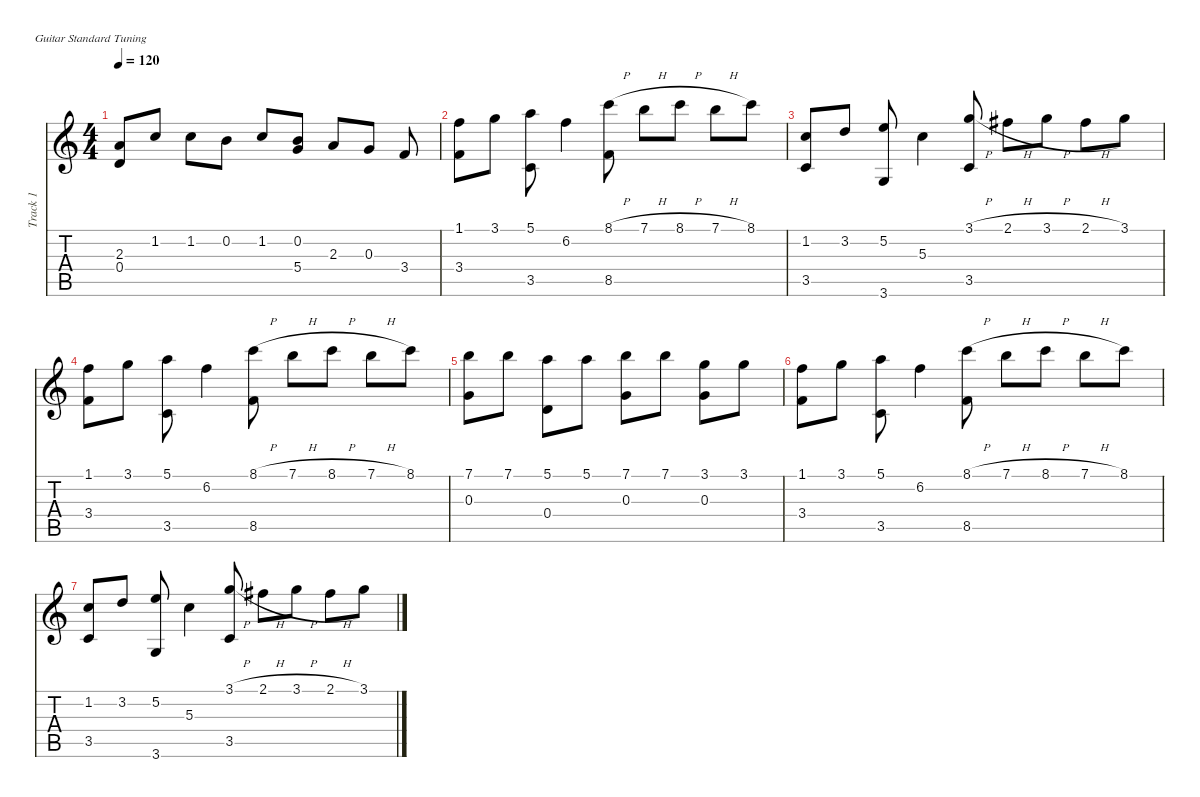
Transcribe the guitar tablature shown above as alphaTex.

\hideDynamics
\bracketExtendMode nobrackets
\otherSystemsTrackNameOrientation horizontal
\track ("Track 1" "Track 1") {instrument acousticguitarsteel}
\staff {score tabs}
\tuning (E4 B3 G3 D3 A2 E2)
\ts (4 4)
\tempo 120
\clef g2
\ks c
(2.3 0.4).8{dy mf beam Up} 1.2.8{beam Up} 1.2.8{beam Down} 0.2.8{beam Down} 1.2.8{beam Up} (0.2 5.4).8{beam Up} 2.3.8{beam Up} 0.3.8{beam Up} 3.4.8{beam Up} |
(1.1 3.4).8{beam Down} 3.1.8{beam Down} (5.1 3.5).8{beam Down} 6.2.4{beam Down} (8.1{h} 8.5).8{beam Down} 7.1{h}.8{beam Down} 8.1{h}.8{beam Down} 7.1{h}.8{beam Down} 8.1.8{beam Down} |
(1.2 3.5).8{beam Up} 3.2.8{beam Up} (5.2 3.6).8{beam Up} 5.3.4{beam Down} (3.1{h} 3.5).8{beam Up} 2.1{h acc #}.8{beam Down} 3.1{h}.8{beam Down} 2.1{h acc #}.8{beam Down} 3.1.8{beam Down} |
(1.1 3.4).8{beam Down} 3.1.8{beam Down} (5.1 3.5).8{beam Down} 6.2.4{beam Down} (8.1{h} 8.5).8{beam Down} 7.1{h}.8{beam Down} 8.1{h}.8{beam Down} 7.1{h}.8{beam Down} 8.1.8{beam Down} |
(7.1 0.3).8{beam Down} 7.1.8{beam Down} (5.1 0.4).8{beam Down} 5.1.8{beam Down} (7.1 0.3).8{beam Down} 7.1.8{beam Down} (3.1 0.3).8{beam Down} 3.1.8{beam Down} |
(1.1 3.4).8{beam Down} 3.1.8{beam Down} (5.1 3.5).8{beam Down} 6.2.4{beam Down} (8.1{h} 8.5).8{beam Down} 7.1{h}.8{beam Down} 8.1{h}.8{beam Down} 7.1{h}.8{beam Down} 8.1.8{beam Down} |
(1.2 3.5).8{beam Up} 3.2.8{beam Up} (5.2 3.6).8{beam Up} 5.3.4{beam Down} (3.1{h} 3.5).8{beam Up} 2.1{h acc #}.8{beam Down} 3.1{h}.8{beam Down} 2.1{h acc #}.8{beam Down} 3.1.8{beam Down}
